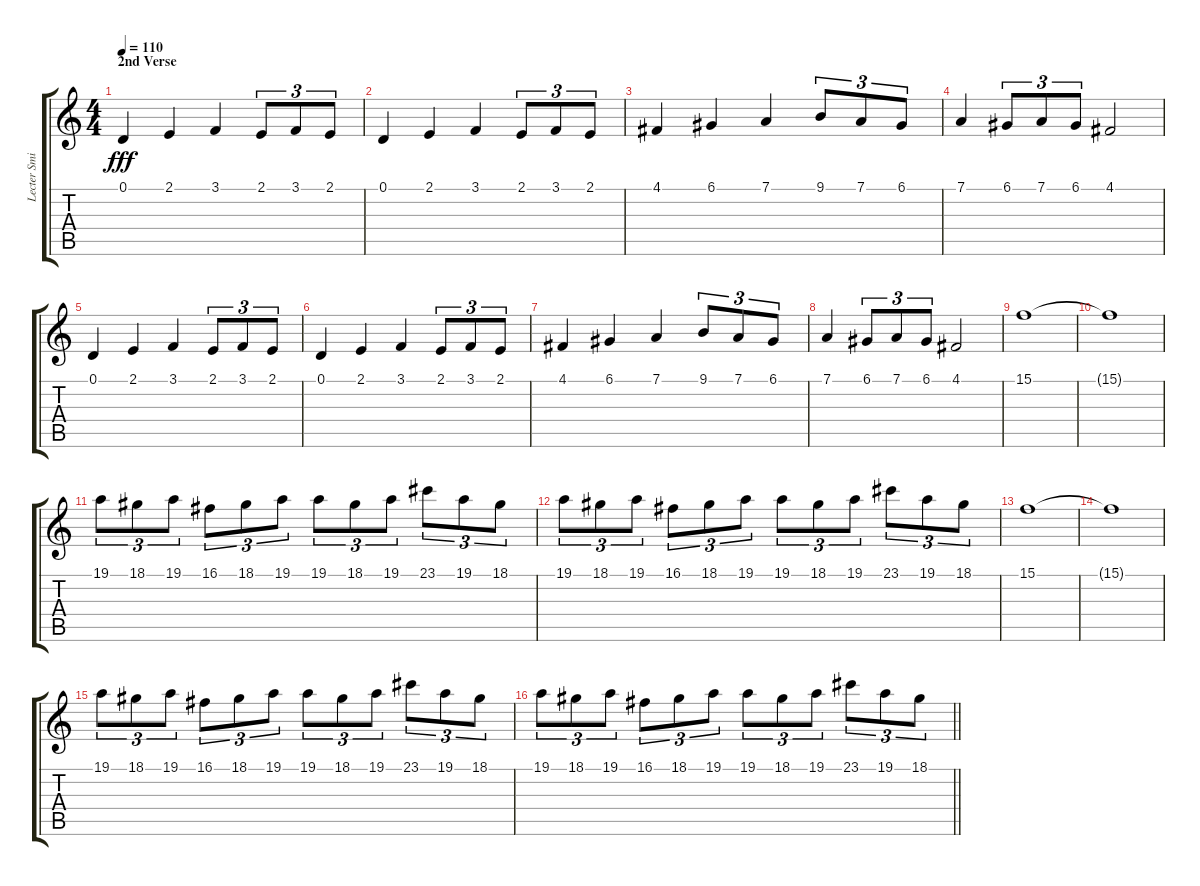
\track ("Lecter Smith" "Lecter Smi") {instrument tremolostrings}
\staff {score tabs}
\tuning (D4 A3 F3 C3 G2 D2) {hide}
\ts (4 4)
\section ("" "2nd Verse")
\tempo 110
\clef g2
\ks c
0.1.4{dy fff} 2.1.4 3.1.4 2.1.8{tu (3 2)} 3.1.8{tu (3 2)} 2.1.8{tu (3 2)} |
0.1.4 2.1.4 3.1.4 2.1.8{tu (3 2)} 3.1.8{tu (3 2)} 2.1.8{tu (3 2)} |
4.1.4 6.1.4 7.1.4 9.1.8{tu (3 2)} 7.1.8{tu (3 2)} 6.1.8{tu (3 2)} |
7.1.4 6.1.8{tu (3 2)} 7.1.8{tu (3 2)} 6.1.8{tu (3 2)} 4.1.2 |
0.1.4 2.1.4 3.1.4 2.1.8{tu (3 2)} 3.1.8{tu (3 2)} 2.1.8{tu (3 2)} |
0.1.4 2.1.4 3.1.4 2.1.8{tu (3 2)} 3.1.8{tu (3 2)} 2.1.8{tu (3 2)} |
4.1.4 6.1.4 7.1.4 9.1.8{tu (3 2)} 7.1.8{tu (3 2)} 6.1.8{tu (3 2)} |
7.1.4 6.1.8{tu (3 2)} 7.1.8{tu (3 2)} 6.1.8{tu (3 2)} 4.1.2 |
15.1.1 |
15.1{t}.1 |
19.1.8{tu (3 2)} 18.1.8{tu (3 2)} 19.1.8{tu (3 2)} 16.1.8{tu (3 2)} 18.1.8{tu (3 2)} 19.1.8{tu (3 2)} 19.1.8{tu (3 2)} 18.1.8{tu (3 2)} 19.1.8{tu (3 2)} 23.1.8{tu (3 2)} 19.1.8{tu (3 2)} 18.1.8{tu (3 2)} |
19.1.8{tu (3 2)} 18.1.8{tu (3 2)} 19.1.8{tu (3 2)} 16.1.8{tu (3 2)} 18.1.8{tu (3 2)} 19.1.8{tu (3 2)} 19.1.8{tu (3 2)} 18.1.8{tu (3 2)} 19.1.8{tu (3 2)} 23.1.8{tu (3 2)} 19.1.8{tu (3 2)} 18.1.8{tu (3 2)} |
15.1.1 |
15.1{t}.1 |
19.1.8{tu (3 2)} 18.1.8{tu (3 2)} 19.1.8{tu (3 2)} 16.1.8{tu (3 2)} 18.1.8{tu (3 2)} 19.1.8{tu (3 2)} 19.1.8{tu (3 2)} 18.1.8{tu (3 2)} 19.1.8{tu (3 2)} 23.1.8{tu (3 2)} 19.1.8{tu (3 2)} 18.1.8{tu (3 2)} |
\barLineRight lightlight
19.1.8{tu (3 2)} 18.1.8{tu (3 2)} 19.1.8{tu (3 2)} 16.1.8{tu (3 2)} 18.1.8{tu (3 2)} 19.1.8{tu (3 2)} 19.1.8{tu (3 2)} 18.1.8{tu (3 2)} 19.1.8{tu (3 2)} 23.1.8{tu (3 2)} 19.1.8{tu (3 2)} 18.1.8{tu (3 2)}
